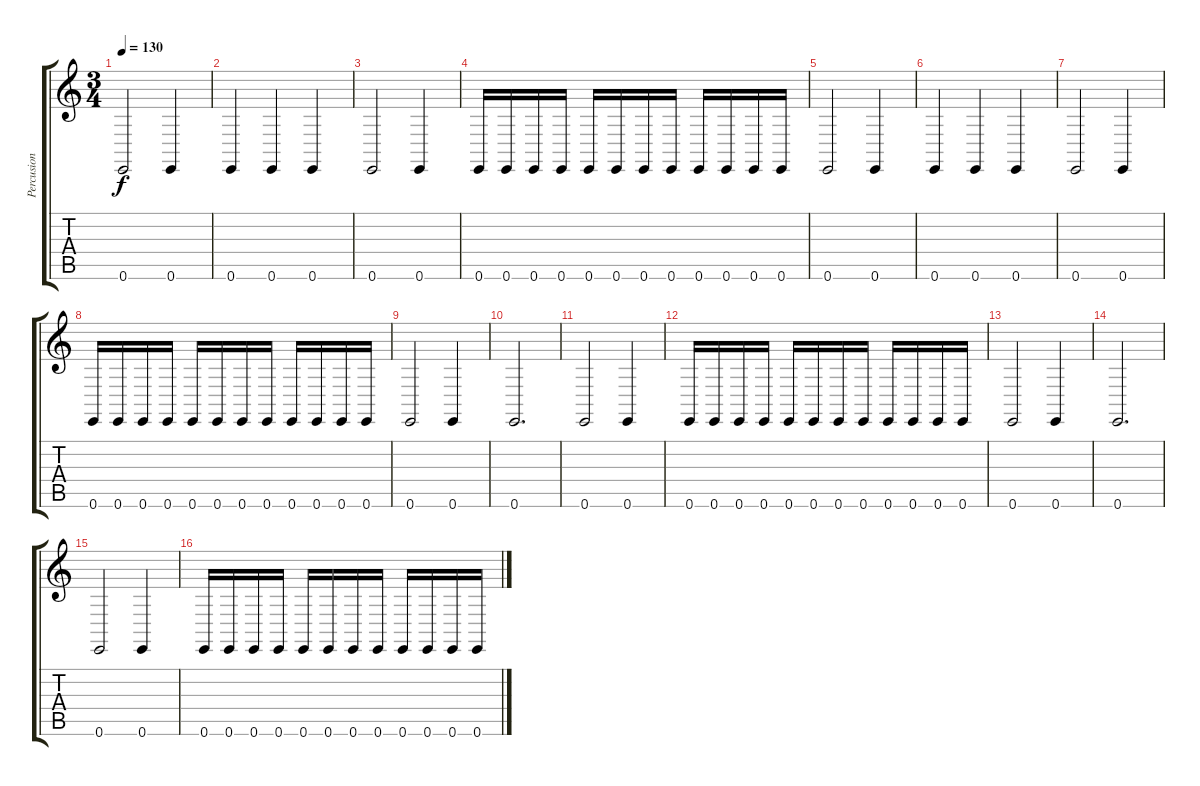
\track ("Percusion" "Percusion") {instrument timpani}
\staff {score tabs}
\tuning (E4 B3 G3 D3 A2 E2) {hide}
\ts (3 4)
\tempo 130
\clef g2
\ks c
0.6.2{dy f} 0.6.4 |
0.6.4 0.6.4 0.6.4 |
0.6.2 0.6.4 |
0.6.16 0.6.16 0.6.16 0.6.16 0.6.16 0.6.16 0.6.16 0.6.16 0.6.16 0.6.16 0.6.16 0.6.16 |
0.6.2 0.6.4 |
0.6.4 0.6.4 0.6.4 |
0.6.2 0.6.4 |
0.6.16 0.6.16 0.6.16 0.6.16 0.6.16 0.6.16 0.6.16 0.6.16 0.6.16 0.6.16 0.6.16 0.6.16 |
0.6.2 0.6.4 |
0.6.2{d} |
0.6.2 0.6.4 |
0.6.16 0.6.16 0.6.16 0.6.16 0.6.16 0.6.16 0.6.16 0.6.16 0.6.16 0.6.16 0.6.16 0.6.16 |
0.6.2 0.6.4 |
0.6.2{d} |
0.6.2 0.6.4 |
0.6.16 0.6.16 0.6.16 0.6.16 0.6.16 0.6.16 0.6.16 0.6.16 0.6.16 0.6.16 0.6.16 0.6.16
